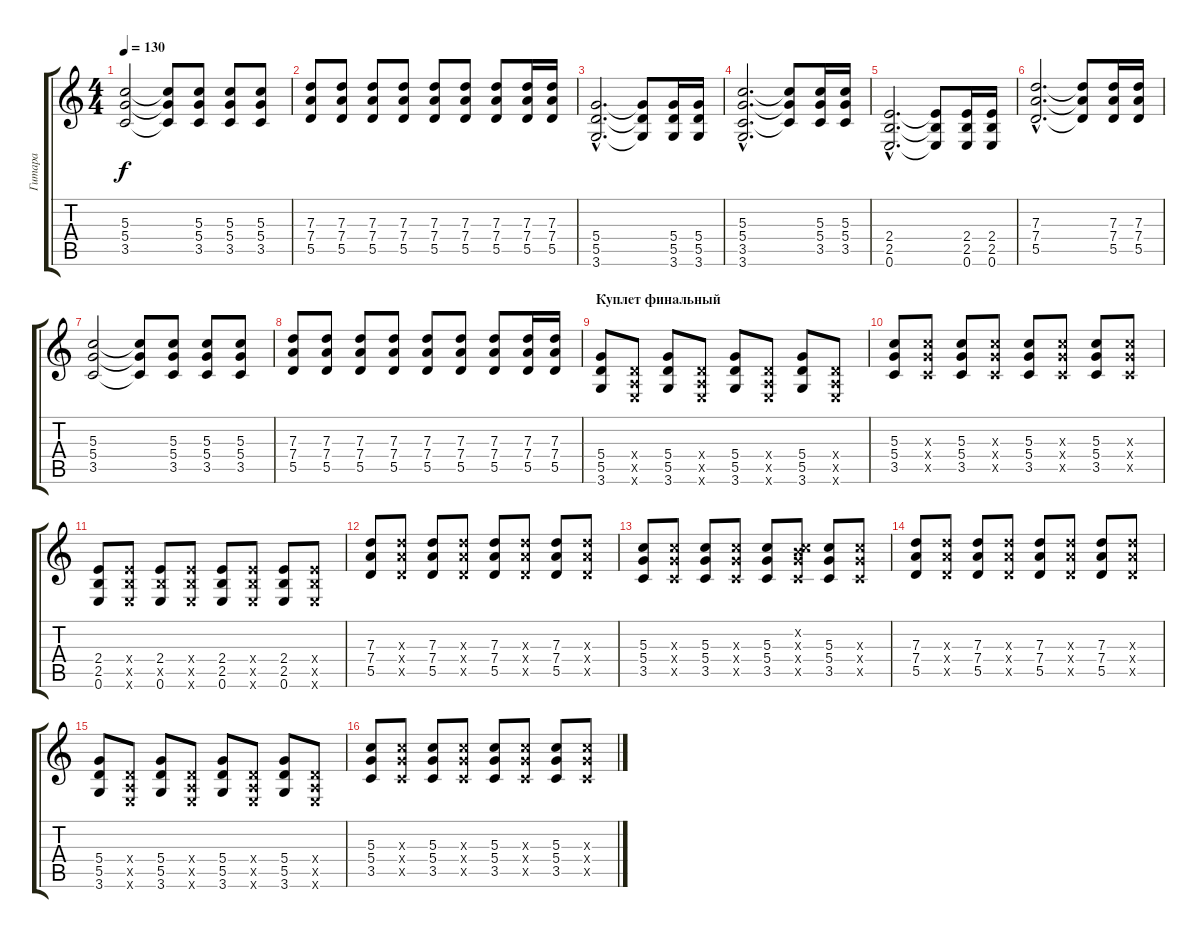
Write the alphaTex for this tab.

\track ("Гитара" "Гитара") {instrument overdrivenguitar}
\staff {score tabs}
\tuning (E4 B3 G3 D3 A2 E2) {hide}
\ts (4 4)
\tempo 130
\clef g2
\ks c
(5.3 5.4 3.5).2{dy f} (5.3{t} 5.4{t} 3.5{t}).8 (5.3 5.4 3.5).8 (5.3 5.4 3.5).8 (5.3 5.4 3.5).8 |
(7.3 7.4 5.5).8 (7.3 7.4 5.5).8 (7.3 7.4 5.5).8 (7.3 7.4 5.5).8 (7.3 7.4 5.5).8 (7.3 7.4 5.5).8 (7.3 7.4 5.5).8 (7.3 7.4 5.5).16 (7.3 7.4 5.5).16 |
(5.4{hac} 5.5{hac} 3.6{hac}).2{d instrument overdrivenguitar} (5.4{t} 5.5{t} 3.6{t}).8 (5.4 5.5 3.6).16 (5.4 5.5 3.6).16 |
(5.3{hac} 5.4{hac} 3.5{hac} 3.6{hac}).2{d} (5.3{t} 5.4{t} 3.5{t}).8 (5.3 5.4 3.5).16 (5.3 5.4 3.5).16 |
(2.4{hac} 2.5{hac} 0.6{hac}).2{d} (2.4{t} 2.5{t} 0.6{t}).8 (2.4 2.5 0.6).16 (2.4 2.5 0.6).16 |
(7.3{hac} 7.4{hac} 5.5{hac}).2{d} (7.3{t} 7.4{t} 5.5{t}).8 (7.3 7.4 5.5).16 (7.3 7.4 5.5).16 |
(5.3 5.4 3.5).2 (5.3{t} 5.4{t} 3.5{t}).8 (5.3 5.4 3.5).8 (5.3 5.4 3.5).8 (5.3 5.4 3.5).8 |
(7.3 7.4 5.5).8 (7.3 7.4 5.5).8 (7.3 7.4 5.5).8 (7.3 7.4 5.5).8 (7.3 7.4 5.5).8 (7.3 7.4 5.5).8 (7.3 7.4 5.5).8 (7.3 7.4 5.5).16 (7.3 7.4 5.5).16 |
\section ("" "Куплет финальный")
(5.4 5.5 3.6).8 (0.4{x} 0.5{x} 0.6{x}).8 (5.4 5.5 3.6).8 (0.4{x} 0.5{x} 0.6{x}).8 (5.4 5.5 3.6).8 (0.4{x} 0.5{x} 0.6{x}).8 (5.4 5.5 3.6).8 (0.4{x} 0.5{x} 0.6{x}).8 |
(5.3 5.4 3.5).8 (5.3{x} 5.4{x} 3.5{x}).8 (5.3 5.4 3.5).8 (5.3{x} 5.4{x} 3.5{x}).8 (5.3 5.4 3.5).8 (5.3{x} 5.4{x} 3.5{x}).8 (5.3 5.4 3.5).8 (5.3{x} 5.4{x} 3.5{x}).8 |
(2.4 2.5 0.6).8 (2.4{x} 2.5{x} 0.6{x}).8 (2.4 2.5{x} 0.6).8 (2.4{x} 2.5{x} 0.6{x}).8 (2.4 2.5 0.6).8 (2.4{x} 2.5{x} 0.6{x}).8 (2.4 2.5 0.6).8 (2.4{x} 2.5{x} 0.6{x}).8 |
(7.3 7.4 5.5).8 (7.3{x} 7.4{x} 5.5{x}).8 (7.3 7.4 5.5).8 (7.3{x} 7.4{x} 5.5{x}).8 (7.3 7.4 5.5).8 (7.3{x} 7.4{x} 5.5{x}).8 (7.3 7.4 5.5).8 (7.3{x} 7.4{x} 5.5{x}).8 |
(5.3 5.4 3.5).8 (5.3{x} 5.4{x} 3.5{x}).8 (5.3 5.4 3.5).8 (5.3{x} 5.4{x} 3.5{x}).8 (5.3 5.4 3.5).8 (0.2{x} 5.3{x} 5.4{x} 3.5{x}).8 (5.3 5.4 3.5).8 (5.3{x} 5.4{x} 3.5{x}).8 |
(7.3 7.4 5.5).8 (7.3{x} 7.4{x} 5.5{x}).8 (7.3 7.4 5.5).8 (7.3{x} 7.4{x} 5.5{x}).8 (7.3 7.4 5.5).8 (7.3{x} 7.4{x} 5.5{x}).8 (7.3 7.4 5.5).8 (7.3{x} 7.4{x} 5.5{x}).8 |
(5.4 5.5 3.6).8 (0.4{x} 0.5{x} 0.6{x}).8 (5.4 5.5 3.6).8 (0.4{x} 0.5{x} 0.6{x}).8 (5.4 5.5 3.6).8 (0.4{x} 0.5{x} 0.6{x}).8 (5.4 5.5 3.6).8 (0.4{x} 0.5{x} 0.6{x}).8 |
(5.3 5.4 3.5).8 (5.3{x} 5.4{x} 3.5{x}).8 (5.3 5.4 3.5).8 (5.3{x} 5.4{x} 3.5{x}).8 (5.3 5.4 3.5).8 (5.3{x} 5.4{x} 3.5{x}).8 (5.3 5.4 3.5).8 (5.3{x} 5.4{x} 3.5{x}).8
